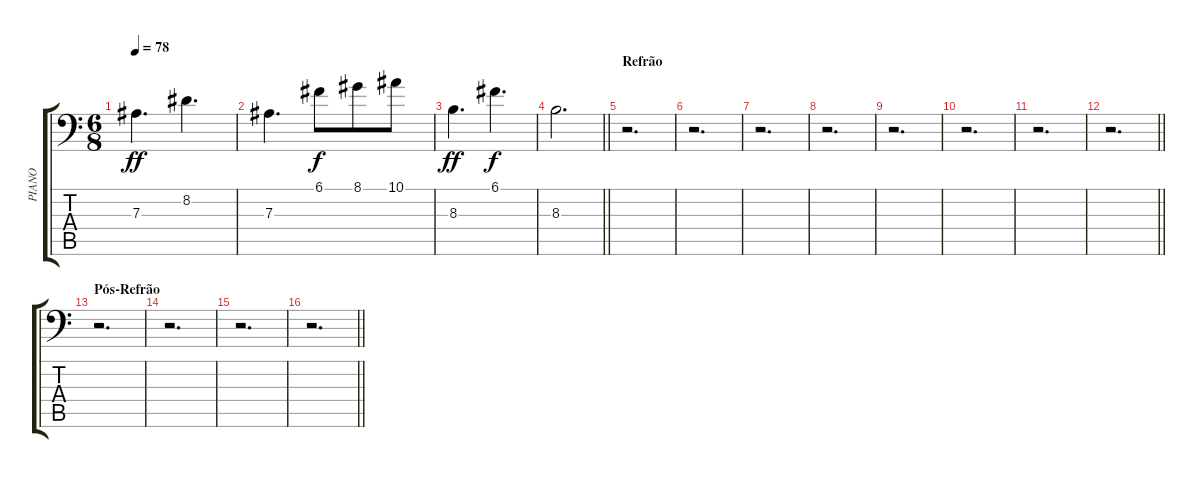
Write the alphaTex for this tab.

\track ("PIANO" "PIANO") {instrument brightacousticpiano}
\staff {score tabs}
\tuning (C4 G3 Eb3 Bb2 F2 Bb1) {hide}
\ts (6 8)
\tempo 78
\clef f4
\ks c
7.3.4{d dy ff} 8.2.4{d} |
7.3.4{d} 6.1.8{dy f} 8.1.8 10.1.8 |
8.3.4{d dy ff} 6.1.4{d dy f} |
\barLineRight lightlight
8.3.2{d} |
\section ("" "Refrão")
r.2{d} |
r.2{d} |
r.2{d} |
r.2{d} |
r.2{d} |
r.2{d} |
r.2{d} |
\barLineRight lightlight
r.2{d} |
\section ("" "Pós-Refrão")
r.2{d} |
r.2{d} |
r.2{d} |
\barLineRight lightlight
r.2{d}
